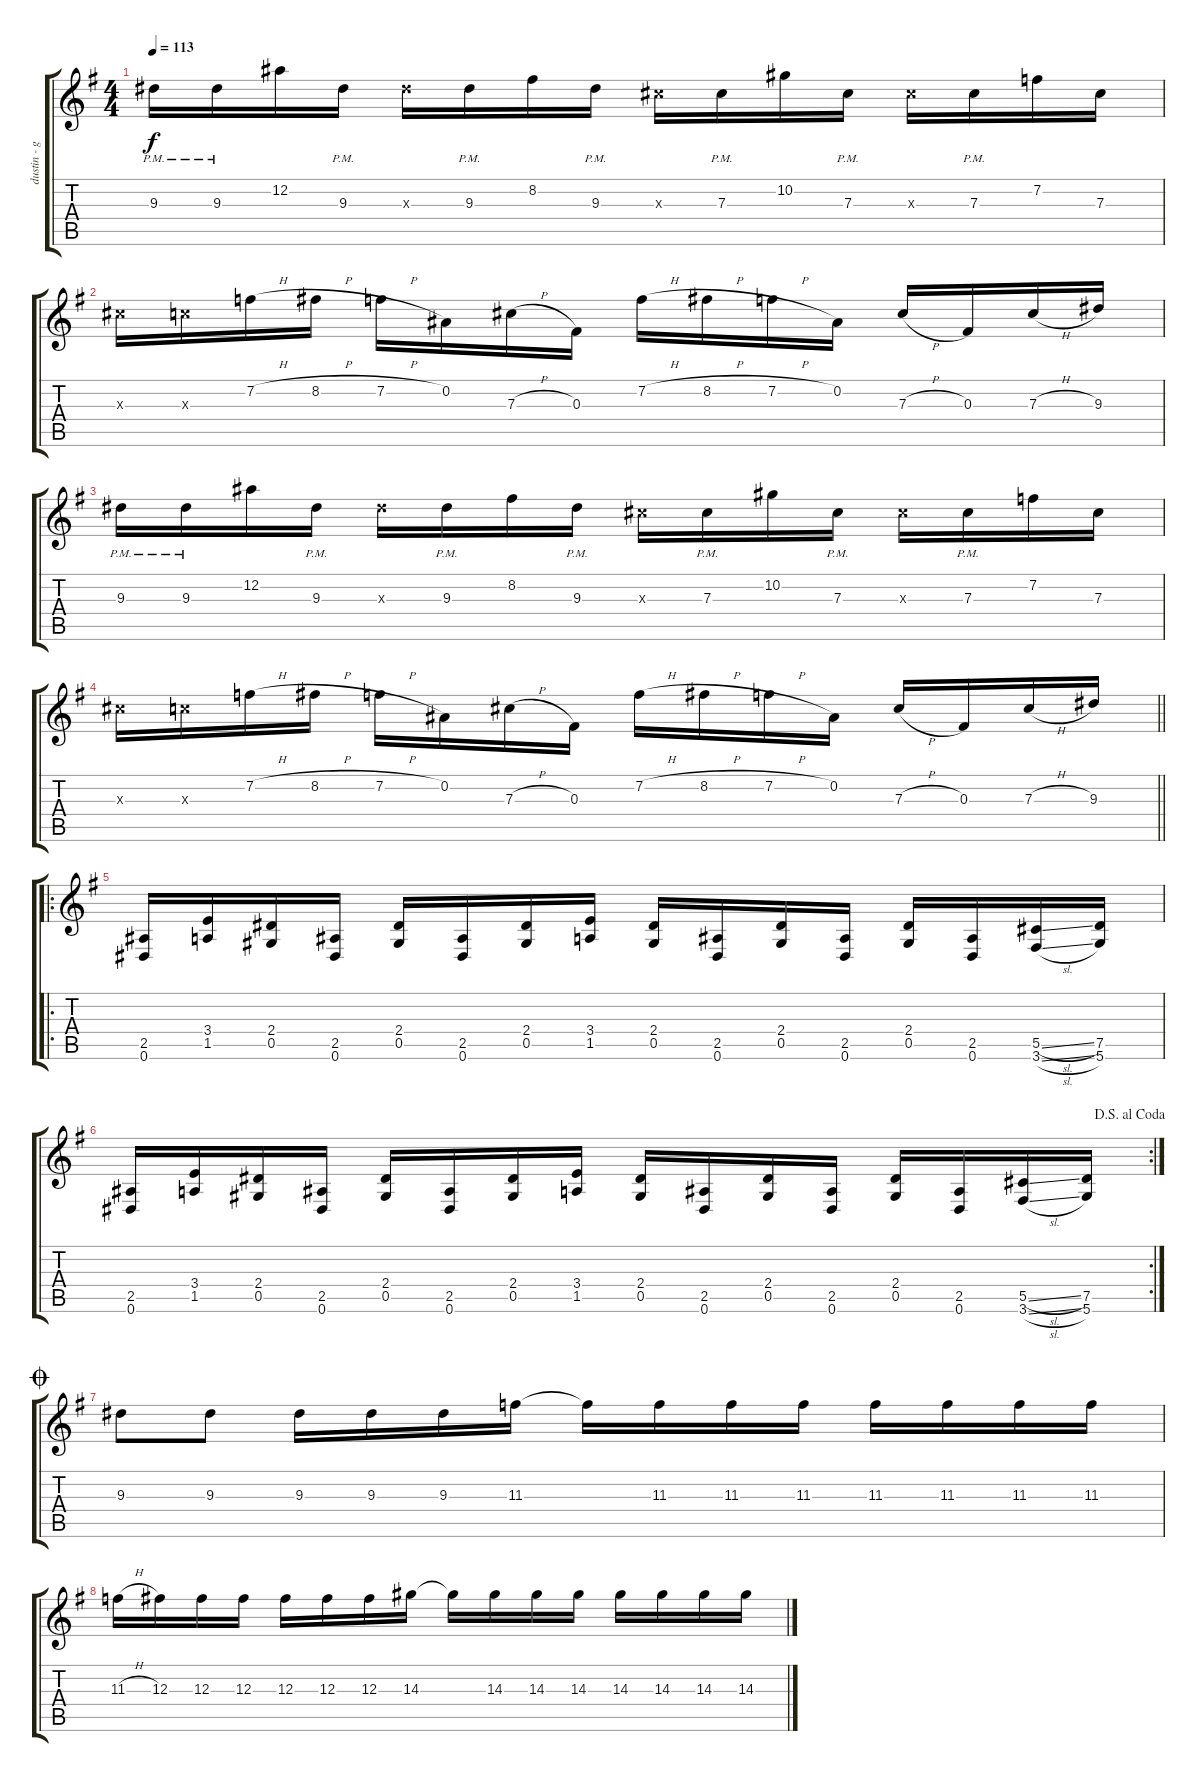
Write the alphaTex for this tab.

\track ("dustin - guitar 1" "dustin - g") {instrument distortionguitar}
\staff {score tabs}
\tuning (Eb4 Bb3 Gb3 Db3 Ab2 Eb2) {hide}
\ts (4 4)
\tempo 113
\clef g2
\ks g
9.3{pm}.16{dy f} 9.3{pm}.16 12.2.16 9.3{pm}.16 9.3{x}.16 9.3{pm}.16 8.2.16 9.3{pm}.16 7.3{x}.16 7.3{pm}.16 10.2.16 7.3{pm}.16 7.3{x}.16 7.3{pm}.16 7.2.16 7.3.16 |
7.3{x}.16 6.3{x}.16 7.2{h}.16 8.2{h}.16 7.2{h}.16 0.2.16 7.3{h}.16 0.3.16 7.2{h}.16 8.2{h}.16 7.2{h}.16 0.2.16 7.3{h}.16 0.3.16 7.3{h}.16 9.3.16 |
9.3{pm}.16 9.3{pm}.16 12.2.16 9.3{pm}.16 9.3{x}.16 9.3{pm}.16 8.2.16 9.3{pm}.16 7.3{x}.16 7.3{pm}.16 10.2.16 7.3{pm}.16 7.3{x}.16 7.3{pm}.16 7.2.16 7.3.16 |
\barLineRight lightlight
7.3{x}.16 6.3{x}.16 7.2{h}.16 8.2{h}.16 7.2{h}.16 0.2.16 7.3{h}.16 0.3.16 7.2{h}.16 8.2{h}.16 7.2{h}.16 0.2.16 7.3{h}.16 0.3.16 7.3{h}.16 9.3.16 |
\ro
(2.5 0.6).16 (3.4 1.5).16 (2.4 0.5).16 (2.5 0.6).16 (2.4 0.5).16 (2.5 0.6).16 (2.4 0.5).16 (3.4 1.5).16 (2.4 0.5).16 (2.5 0.6).16 (2.4 0.5).16 (2.5 0.6).16 (2.4 0.5).16 (2.5 0.6).16 (5.5{sl} 3.6{sl}).16 (7.5 5.6).16 |
\rc 2
\jump dalsegnoalcoda
(2.5 0.6).16 (3.4 1.5).16 (2.4 0.5).16 (2.5 0.6).16 (2.4 0.5).16 (2.5 0.6).16 (2.4 0.5).16 (3.4 1.5).16 (2.4 0.5).16 (2.5 0.6).16 (2.4 0.5).16 (2.5 0.6).16 (2.4 0.5).16 (2.5 0.6).16 (5.5{sl} 3.6{sl}).16 (7.5 5.6).16 |
\jump coda
9.3.8 9.3.8 9.3.16 9.3.16 9.3.16 11.3.16 11.3{t}.16 11.3.16 11.3.16 11.3.16 11.3.16 11.3.16 11.3.16 11.3.16 |
11.3{h}.16 12.3.16 12.3.16 12.3.16 12.3.16 12.3.16 12.3.16 14.3.16 14.3{t}.16 14.3.16 14.3.16 14.3.16 14.3.16 14.3.16 14.3.16 14.3.16
